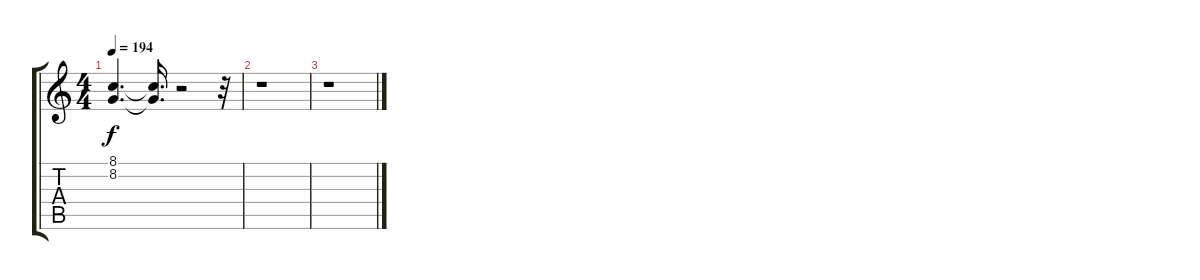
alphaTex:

\track "" {instrument trumpet}
\staff {score tabs}
\tuning (E4 B3 G3 D3 A2 E2) {hide}
\ts (4 4)
\tempo 194
\clef g2
\ks c
(8.1{t} 8.2{t}).4{d dy f} (8.1{t} 8.2{t}).16{d} r.2 r.32 |
r.1 |
r.1
